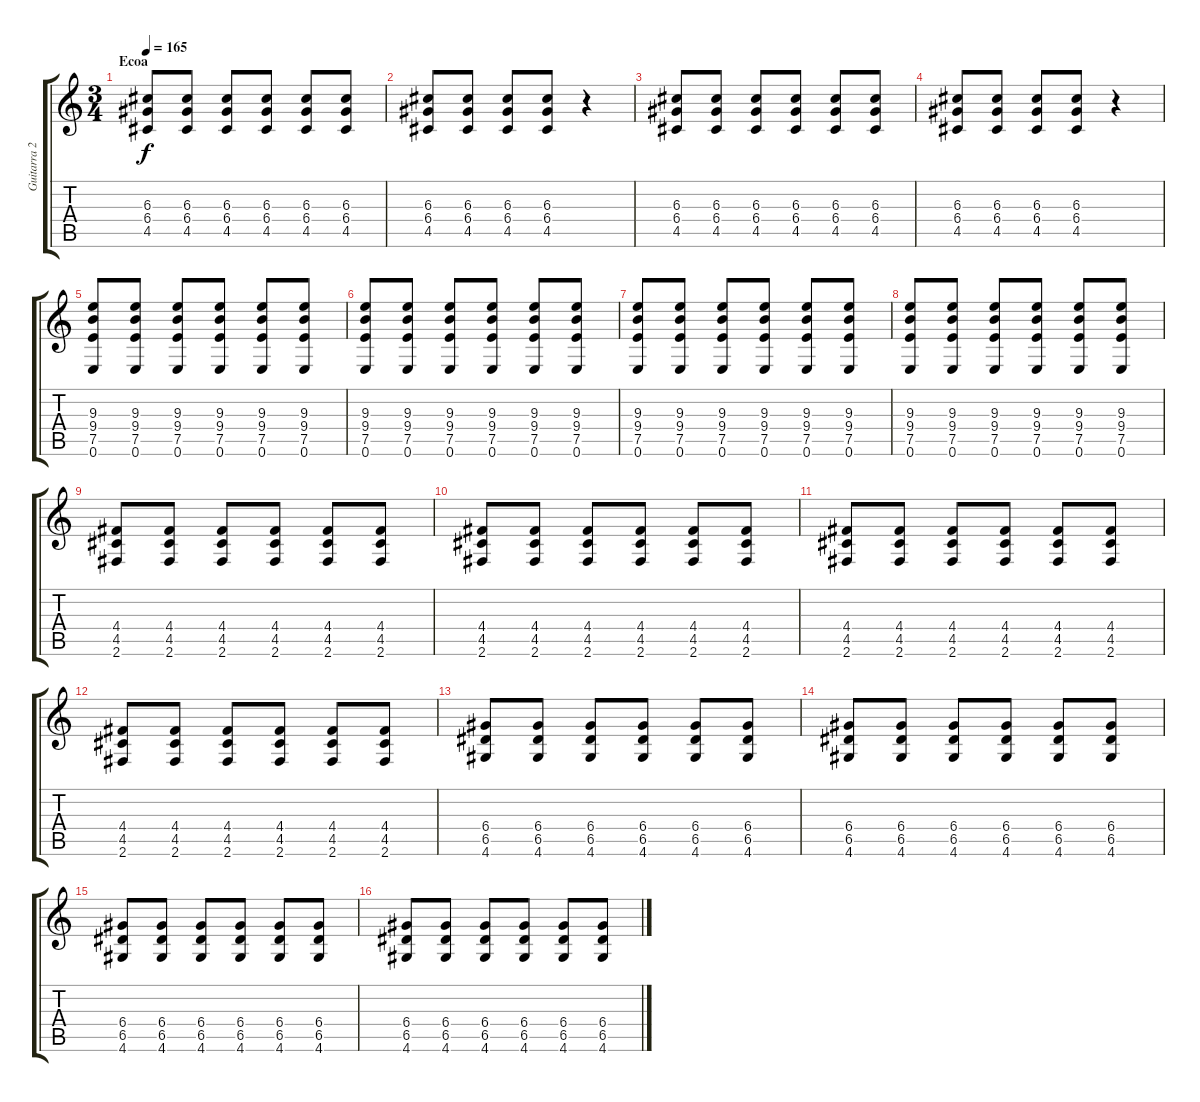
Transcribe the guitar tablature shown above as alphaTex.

\track ("Guitarra 2" "Guitarra 2") {instrument overdrivenguitar}
\staff {score tabs}
\tuning (E4 B3 G3 D3 A2 E2) {hide}
\ts (3 4)
\section ("" "Ecoa")
\tempo 165
\clef g2
\ks c
(6.3 6.4 4.5).8{dy f} (6.3 6.4 4.5).8 (6.3 6.4 4.5).8 (6.3 6.4 4.5).8 (6.3 6.4 4.5).8 (6.3 6.4 4.5).8 |
(6.3 6.4 4.5).8 (6.3 6.4 4.5).8 (6.3 6.4 4.5).8 (6.3 6.4 4.5).8 r.4 |
(6.3 6.4 4.5).8 (6.3 6.4 4.5).8 (6.3 6.4 4.5).8 (6.3 6.4 4.5).8 (6.3 6.4 4.5).8 (6.3 6.4 4.5).8 |
(6.3 6.4 4.5).8 (6.3 6.4 4.5).8 (6.3 6.4 4.5).8 (6.3 6.4 4.5).8 r.4 |
(9.3 9.4 7.5 0.6).8 (9.3 9.4 7.5 0.6).8 (9.3 9.4 7.5 0.6).8 (9.3 9.4 7.5 0.6).8 (9.3 9.4 7.5 0.6).8 (9.3 9.4 7.5 0.6).8 |
(9.3 9.4 7.5 0.6).8 (9.3 9.4 7.5 0.6).8 (9.3 9.4 7.5 0.6).8 (9.3 9.4 7.5 0.6).8 (9.3 9.4 7.5 0.6).8 (9.3 9.4 7.5 0.6).8 |
(9.3 9.4 7.5 0.6).8 (9.3 9.4 7.5 0.6).8 (9.3 9.4 7.5 0.6).8 (9.3 9.4 7.5 0.6).8 (9.3 9.4 7.5 0.6).8 (9.3 9.4 7.5 0.6).8 |
(9.3 9.4 7.5 0.6).8 (9.3 9.4 7.5 0.6).8 (9.3 9.4 7.5 0.6).8 (9.3 9.4 7.5 0.6).8 (9.3 9.4 7.5 0.6).8 (9.3 9.4 7.5 0.6).8 |
(4.4 4.5 2.6).8 (4.4 4.5 2.6).8 (4.4 4.5 2.6).8 (4.4 4.5 2.6).8 (4.4 4.5 2.6).8 (4.4 4.5 2.6).8 |
(4.4 4.5 2.6).8 (4.4 4.5 2.6).8 (4.4 4.5 2.6).8 (4.4 4.5 2.6).8 (4.4 4.5 2.6).8 (4.4 4.5 2.6).8 |
(4.4 4.5 2.6).8 (4.4 4.5 2.6).8 (4.4 4.5 2.6).8 (4.4 4.5 2.6).8 (4.4 4.5 2.6).8 (4.4 4.5 2.6).8 |
(4.4 4.5 2.6).8 (4.4 4.5 2.6).8 (4.4 4.5 2.6).8 (4.4 4.5 2.6).8 (4.4 4.5 2.6).8 (4.4 4.5 2.6).8 |
(6.4 6.5 4.6).8 (6.4 6.5 4.6).8 (6.4 6.5 4.6).8 (6.4 6.5 4.6).8 (6.4 6.5 4.6).8 (6.4 6.5 4.6).8 |
(6.4 6.5 4.6).8 (6.4 6.5 4.6).8 (6.4 6.5 4.6).8 (6.4 6.5 4.6).8 (6.4 6.5 4.6).8 (6.4 6.5 4.6).8 |
(6.4 6.5 4.6).8 (6.4 6.5 4.6).8 (6.4 6.5 4.6).8 (6.4 6.5 4.6).8 (6.4 6.5 4.6).8 (6.4 6.5 4.6).8 |
(6.4 6.5 4.6).8 (6.4 6.5 4.6).8 (6.4 6.5 4.6).8 (6.4 6.5 4.6).8 (6.4 6.5 4.6).8 (6.4 6.5 4.6).8
